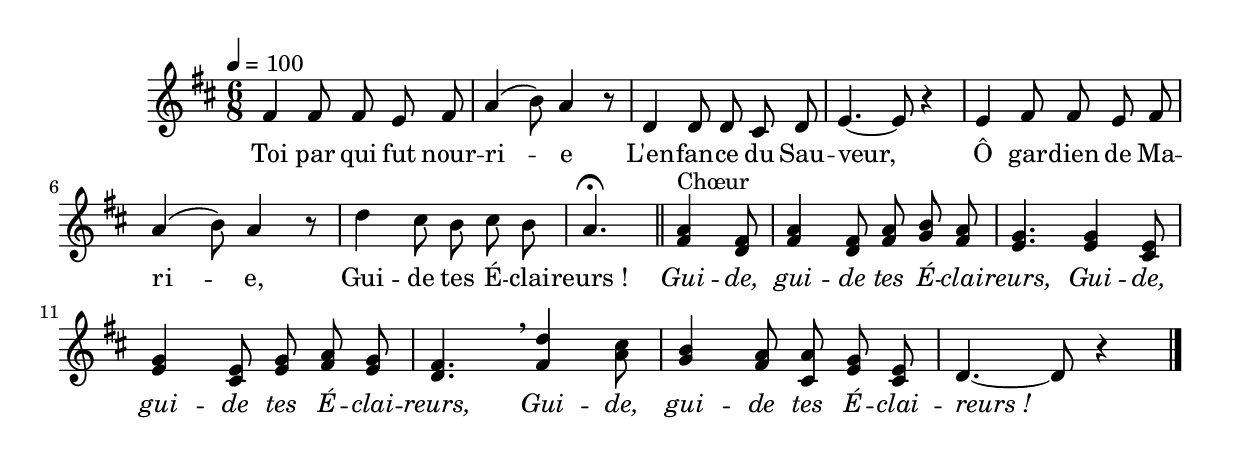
\version "2.16"
\include "italiano.ly"

\header {
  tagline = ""
  composer = ""
}

MetriqueArmure = {
  \tempo 4=100
  \time 6/8
  \key re \major
}

italique = { \override Score . LyricText #'font-shape = #'italic }

roman = { \override Score . LyricText #'font-shape = #'roman }

MusiqueTheme = \relative do' {
  fad4 fad8 fad mi fad
  la4( si8) la4 r8
  re,4 re8 re dod re
  mi4.~ mi8 r4
  mi4 fad8 fad mi fad
  la4( si8) la4 r8
  re4 dod8 si dod si
  la4.\fermata \bar "||"
  <<
    { la4^"Chœur" fad8
      la4 fad8 la si la
      sol4. sol4 mi8
      sol4 mi8 sol la sol
      fad4. \breathe re'4 dod8
      si4 la8 la sol mi
    }
    { fad4 re8
      fad4 re8 fad sol fad
      mi4. mi4 dod8
      mi4 dod8 mi fad mi
      re4. fad4 la8
      sol4 fad8 dod mi dod
    }
  >>
  re4.~ re8 r4 \bar "|."
}

Paroles = \lyricmode {
  Toi par qui fut nour -- ri -- e
  L'en -- fan -- ce du Sau -- veur,
  Ô gar -- dien de Ma -- ri -- e,
  Gui -- de tes É -- clai -- reurs_!
  
  \italique
  Gui -- de, gui -- de tes É -- clai -- reurs,
  Gui -- de, gui -- de tes É -- clai -- reurs,
  Gui -- de, gui -- de tes É -- clai -- reurs_!
}

\score{
  <<
    \new Staff <<
      \set Staff.midiInstrument = "flute"
      \set Staff.autoBeaming = ##f
      \new Voice = "theme" {
        \override Score.PaperColumn #'keep-inside-line = ##t
        \MetriqueArmure
        \MusiqueTheme
      }
    >>
    \new Lyrics \lyricsto theme {
      \Paroles
    }
  >>
  \layout{}
  \midi{}
}
